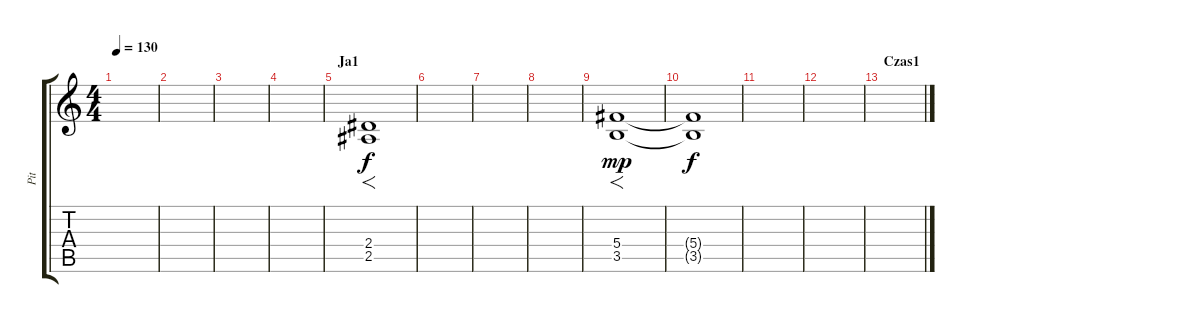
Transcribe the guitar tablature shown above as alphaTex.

\track ("Pit" "Pit") {instrument overdrivenguitar}
\staff {score tabs}
\tuning (Eb4 Bb3 Gb3 Db3 Ab2 Eb2) {hide}
\ts (4 4)
\tempo 130
\clef g2
\ks c
|
|
|
|
\section ("" "Ja1")
(2.4 2.5).1{f instrument electricguitarjazz} |
|
|
|
(5.4 3.5).1{f dy mp} |
(5.4{t} 3.5{t}).1{dy f} |
|
|
\section ("" "Czas1")
